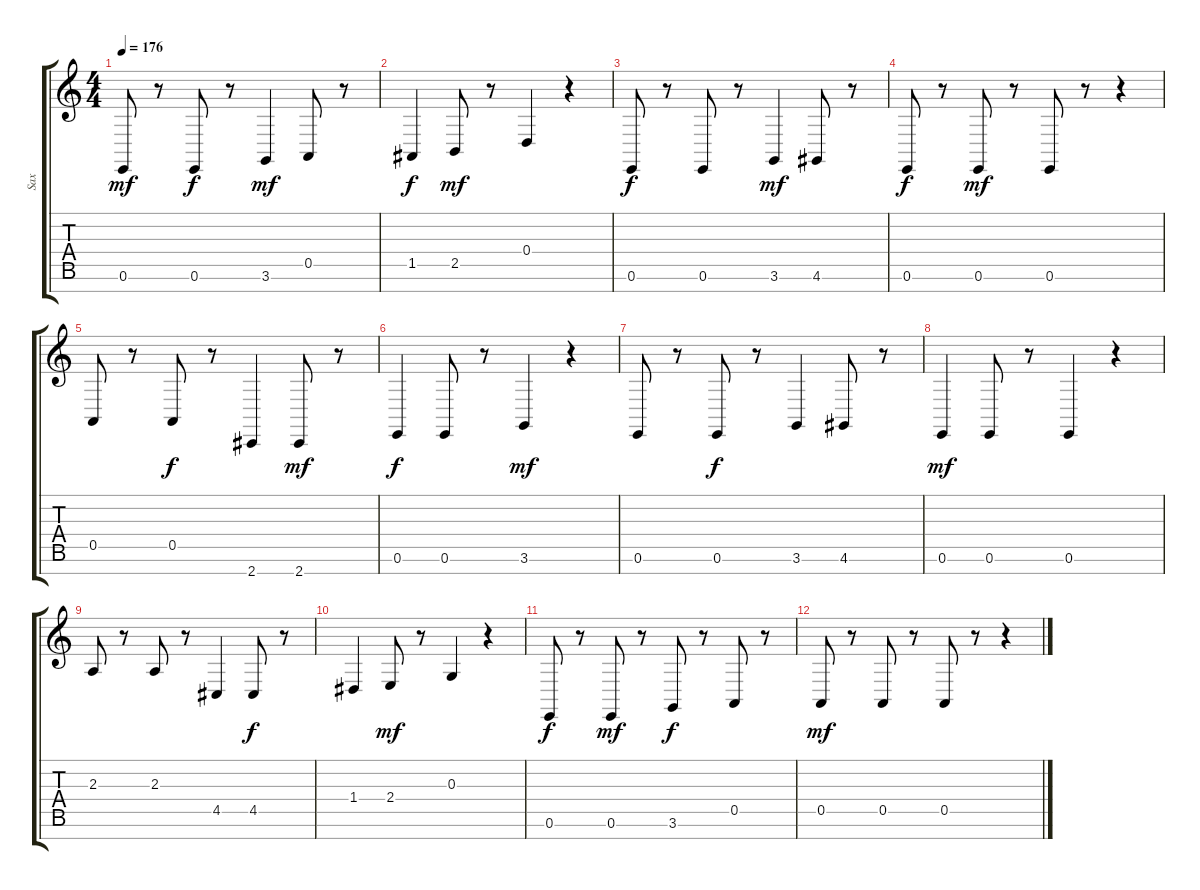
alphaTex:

\track ("Sax" "Sax") {instrument tenorsax}
\staff {score tabs}
\tuning (E4 B3 G3 D3 A2 E2 B1) {hide}
\ts (4 4)
\tempo 176
\clef g2
\ks c
0.6.8{dy mf} r.8 0.6.8{dy f} r.8 3.6.4{dy mf} 0.5.8 r.8 |
1.5.4{dy f} 2.5.8{dy mf} r.8 0.4.4 r.4 |
0.6.8{dy f} r.8 0.6.8 r.8 3.6.4{dy mf} 4.6.8 r.8 |
0.6.8{dy f} r.8 0.6.8{dy mf} r.8 0.6.8 r.8 r.4 |
0.5.8 r.8 0.5.8{dy f} r.8 2.7.4 2.7.8{dy mf} r.8 |
0.6.4{dy f} 0.6.8 r.8 3.6.4{dy mf} r.4 |
0.6.8 r.8 0.6.8{dy f} r.8 3.6.4 4.6.8 r.8 |
0.6.4{dy mf} 0.6.8 r.8 0.6.4 r.4 |
2.3.8 r.8 2.3.8 r.8 4.5.4 4.5.8{dy f} r.8 |
1.4.4 2.4.8{dy mf} r.8 0.3.4 r.4 |
0.6.8{dy f} r.8 0.6.8{dy mf} r.8 3.6.8{dy f} r.8 0.5.8 r.8 |
0.5.8{dy mf} r.8 0.5.8 r.8 0.5.8 r.8 r.4
